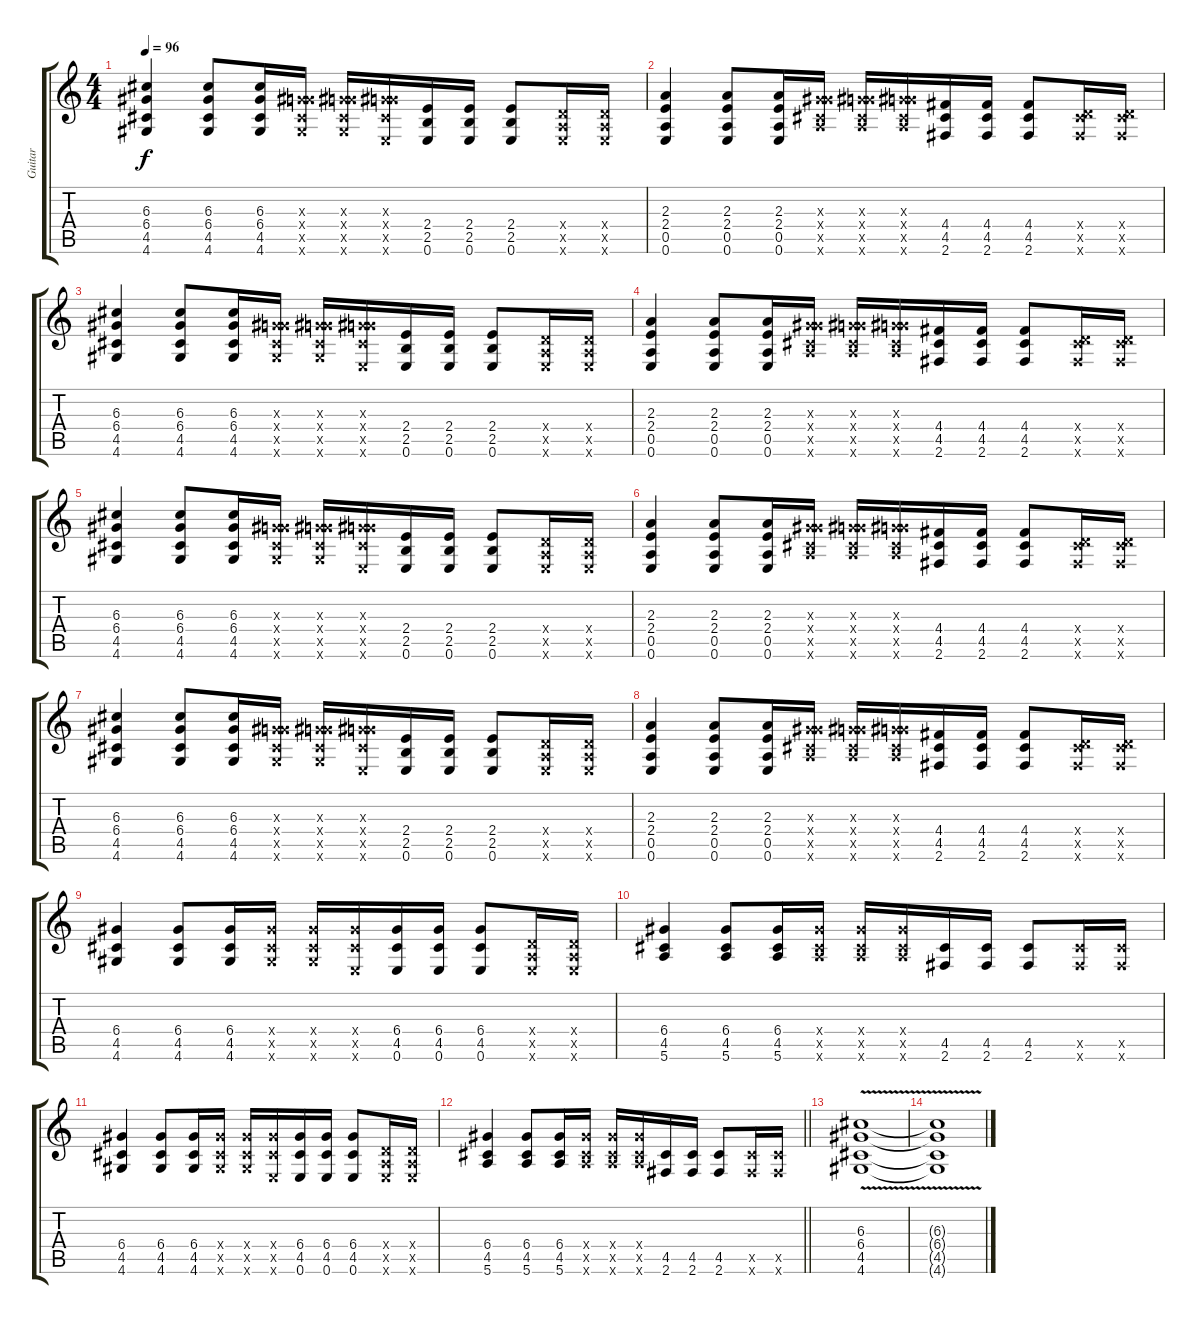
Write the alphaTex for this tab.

\track ("Guitar" "Guitar") {instrument distortionguitar}
\staff {score tabs}
\tuning (E4 B3 G3 D3 A2 E2) {hide}
\ts (4 4)
\tempo 96
\clef g2
\ks c
(6.3 6.4 4.5 4.6).4{dy f} (6.3 6.4 4.5 4.6).8 (6.3 6.4 4.5 4.6).16 (0.3{x} 6.4{x} 4.5{x} 4.6{x}).16 (0.3{x} 6.4{x} 4.5{x} 4.6{x}).16 (0.3{x} 6.4{x} 4.5{x} 0.6{x}).16 (2.4 2.5 0.6).16 (2.4 2.5 0.6).16 (2.4 2.5 0.6).8 (0.4{x} 0.5{x} 0.6{x}).16 (0.4{x} 0.5{x} 0.6{x}).16 |
(2.3 2.4 0.5 0.6).4 (2.3 2.4 0.5 0.6).8 (2.3 2.4 0.5 0.6).16 (0.3{x} 6.4{x} 4.5{x} 5.6{x}).16 (0.3{x} 6.4{x} 4.5{x} 5.6{x}).16 (0.3{x} 6.4{x} 4.5{x} 5.6{x}).16 (4.4 4.5 2.6).16 (4.4 4.5 2.6).16 (4.4 4.5 2.6).8 (0.4{x} 4.5{x} 2.6{x}).16 (0.4{x} 4.5{x} 2.6{x}).16 |
(6.3 6.4 4.5 4.6).4 (6.3 6.4 4.5 4.6).8 (6.3 6.4 4.5 4.6).16 (0.3{x} 6.4{x} 4.5{x} 4.6{x}).16 (0.3{x} 6.4{x} 4.5{x} 4.6{x}).16 (0.3{x} 6.4{x} 4.5{x} 0.6{x}).16 (2.4 2.5 0.6).16 (2.4 2.5 0.6).16 (2.4 2.5 0.6).8 (0.4{x} 0.5{x} 0.6{x}).16 (0.4{x} 0.5{x} 0.6{x}).16 |
(2.3 2.4 0.5 0.6).4 (2.3 2.4 0.5 0.6).8 (2.3 2.4 0.5 0.6).16 (0.3{x} 6.4{x} 4.5{x} 5.6{x}).16 (0.3{x} 6.4{x} 4.5{x} 5.6{x}).16 (0.3{x} 6.4{x} 4.5{x} 5.6{x}).16 (4.4 4.5 2.6).16 (4.4 4.5 2.6).16 (4.4 4.5 2.6).8 (0.4{x} 4.5{x} 2.6{x}).16 (0.4{x} 4.5{x} 2.6{x}).16 |
(6.3 6.4 4.5 4.6).4 (6.3 6.4 4.5 4.6).8 (6.3 6.4 4.5 4.6).16 (0.3{x} 6.4{x} 4.5{x} 4.6{x}).16 (0.3{x} 6.4{x} 4.5{x} 4.6{x}).16 (0.3{x} 6.4{x} 4.5{x} 0.6{x}).16 (2.4 2.5 0.6).16 (2.4 2.5 0.6).16 (2.4 2.5 0.6).8 (0.4{x} 0.5{x} 0.6{x}).16 (0.4{x} 0.5{x} 0.6{x}).16 |
(2.3 2.4 0.5 0.6).4 (2.3 2.4 0.5 0.6).8 (2.3 2.4 0.5 0.6).16 (0.3{x} 6.4{x} 4.5{x} 5.6{x}).16 (0.3{x} 6.4{x} 4.5{x} 5.6{x}).16 (0.3{x} 6.4{x} 4.5{x} 5.6{x}).16 (4.4 4.5 2.6).16 (4.4 4.5 2.6).16 (4.4 4.5 2.6).8 (0.4{x} 4.5{x} 2.6{x}).16 (0.4{x} 4.5{x} 2.6{x}).16 |
(6.3 6.4 4.5 4.6).4 (6.3 6.4 4.5 4.6).8 (6.3 6.4 4.5 4.6).16 (0.3{x} 6.4{x} 4.5{x} 4.6{x}).16 (0.3{x} 6.4{x} 4.5{x} 4.6{x}).16 (0.3{x} 6.4{x} 4.5{x} 0.6{x}).16 (2.4 2.5 0.6).16 (2.4 2.5 0.6).16 (2.4 2.5 0.6).8 (0.4{x} 0.5{x} 0.6{x}).16 (0.4{x} 0.5{x} 0.6{x}).16 |
(2.3 2.4 0.5 0.6).4 (2.3 2.4 0.5 0.6).8 (2.3 2.4 0.5 0.6).16 (0.3{x} 6.4{x} 4.5{x} 5.6{x}).16 (0.3{x} 6.4{x} 4.5{x} 5.6{x}).16 (0.3{x} 6.4{x} 4.5{x} 5.6{x}).16 (4.4 4.5 2.6).16 (4.4 4.5 2.6).16 (4.4 4.5 2.6).8 (0.4{x} 4.5{x} 2.6{x}).16 (0.4{x} 4.5{x} 2.6{x}).16 |
(6.4 4.5 4.6).4 (6.4 4.5 4.6).8 (6.4 4.5 4.6).16 (6.4{x} 4.5{x} 4.6{x}).16 (6.4{x} 4.5{x} 4.6{x}).16 (6.4{x} 4.5{x} 0.6{x}).16 (6.4 4.5 0.6).16 (6.4 4.5 0.6).16 (6.4 4.5 0.6).8 (0.4{x} 0.5{x} 0.6{x}).16 (0.4{x} 0.5{x} 0.6{x}).16 |
(6.4 4.5 5.6).4 (6.4 4.5 5.6).8 (6.4 4.5 5.6).16 (6.4{x} 4.5{x} 5.6{x}).16 (6.4{x} 4.5{x} 5.6{x}).16 (6.4{x} 4.5{x} 5.6{x}).16 (4.5 2.6).16 (4.5 2.6).16 (4.5 2.6).8 (4.5{x} 2.6{x}).16 (4.5{x} 2.6{x}).16 |
(6.4 4.5 4.6).4 (6.4 4.5 4.6).8 (6.4 4.5 4.6).16 (6.4{x} 4.5{x} 4.6{x}).16 (6.4{x} 4.5{x} 4.6{x}).16 (6.4{x} 4.5{x} 0.6{x}).16 (6.4 4.5 0.6).16 (6.4 4.5 0.6).16 (6.4 4.5 0.6).8 (0.4{x} 0.5{x} 0.6{x}).16 (0.4{x} 0.5{x} 0.6{x}).16 |
\barLineRight lightlight
(6.4 4.5 5.6).4 (6.4 4.5 5.6).8 (6.4 4.5 5.6).16 (6.4{x} 4.5{x} 5.6{x}).16 (6.4{x} 4.5{x} 5.6{x}).16 (6.4{x} 4.5{x} 5.6{x}).16 (4.5 2.6).16 (4.5 2.6).16 (4.5 2.6).8 (4.5{x} 2.6{x}).16 (4.5{x} 2.6{x}).16 |
(6.3{v} 6.4{v} 4.5{v} 4.6{v}).1 |
(6.3{t} 6.4{t} 4.5{t} 4.6{t}).1
